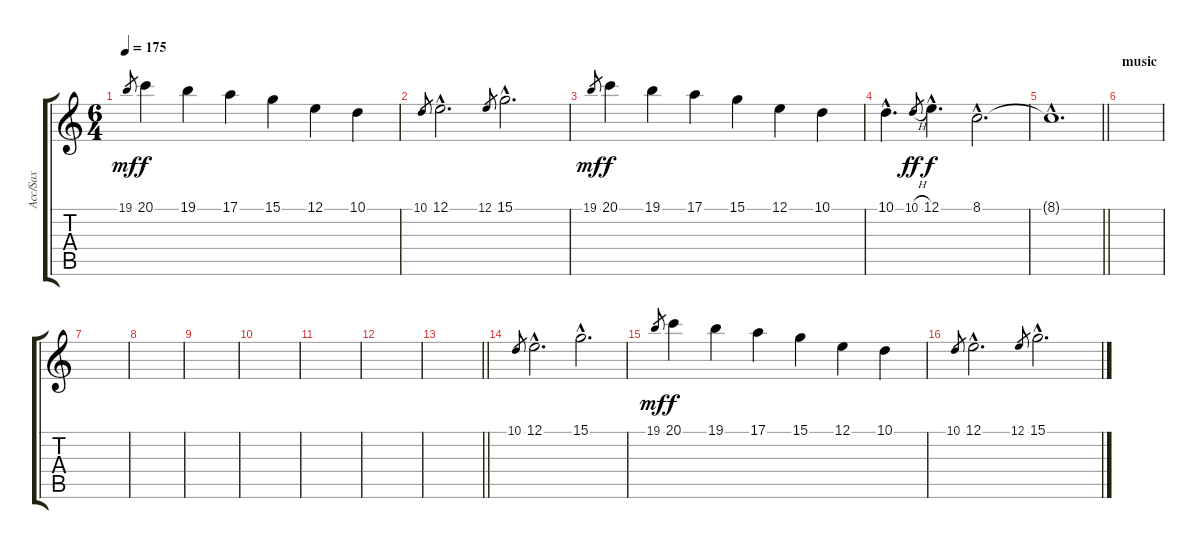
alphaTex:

\track ("Acc/Sax" "Acc/Sax") {instrument accordion}
\staff {score tabs}
\tuning (E4 B3 G3 D3 A2 E2) {hide}
\ts (6 4)
\tempo 175
\clef g2
\ks c
19.1.8{gr dy mf} 20.1.4{dy f} 19.1.4 17.1.4 15.1.4 12.1.4 10.1.4 |
10.1.8{gr} 12.1{hac}.2{d} 12.1.8{gr} 15.1{hac}.2{d} |
19.1.8{gr dy mf} 20.1.4{dy f} 19.1.4 17.1.4 15.1.4 12.1.4 10.1.4 |
10.1{hac}.4{d} 10.1{h}.8{gr dy ff} 12.1{hac}.4{d dy f} 8.1{hac}.2{d} |
\barLineRight lightlight
8.1{hac t}.1{d volume 5} |
\section ("" "music")
|
|
|
|
|
|
|
\barLineRight lightlight
|
\section ("" "")
10.1.8{gr} 12.1{hac}.2{d volume 8 instrument lead3calliope} 15.1{hac}.2{d} |
19.1.8{gr dy mf} 20.1.4{dy f} 19.1.4 17.1.4 15.1.4 12.1.4 10.1.4 |
10.1.8{gr} 12.1{hac}.2{d} 12.1.8{gr} 15.1{hac}.2{d}
